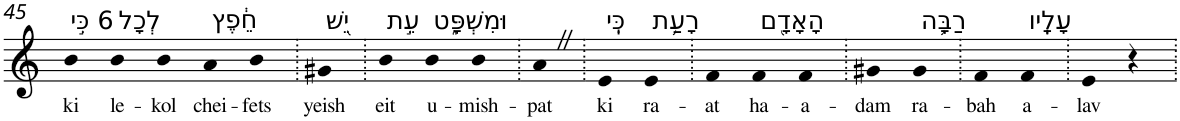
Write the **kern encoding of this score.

**kern	**text
*part1	*part1
*staff1	*staff1
*I"Piano	*
*I'Pno	*
!!LO:PB:g=z
*clefG2	*
*k[]	*
=45	=45
!LO:TX:a:t=6 כִּ֣י	!
!	!LO:LY:b
4b	ki
!LO:TX:a:t=לְכָל	!
!	!LO:LY:b
4b	le-
!	!LO:LY:b
4b	-kol
!LO:TX:a:t=חֵ֔פֶץ	!
!	!LO:LY:b
4a	chei-
!	!LO:LY:b
4b	-fets
=46.	=46.
!LO:TX:a:t=יֵ֖שׁ	!
!	!LO:LY:b
4g#X	yeish
=47.	=47.
!LO:TX:a:t=עֵ֣ת	!
!	!LO:LY:b
4b	eit
!LO:TX:a:t=וּמִשְׁפָּ֑ט	!
!	!LO:LY:b
4b	u-
!	!LO:LY:b
4b	-mish-
=48.	=48.
!	!LO:LY:b
4aZ	-pat
=49.	=49.
!LO:TX:a:t=כִּֽי	!
!	!LO:LY:b
4e	ki
!LO:TX:a:t=רָעַ֥ת	!
!	!LO:LY:b
4e	ra-
=50.	=50.
!	!LO:LY:b
4f	-at
!LO:TX:a:t=הָאָדָ֖ם	!
!	!LO:LY:b
4f	ha-
!	!LO:LY:b
4f	-a-
=51.	=51.
!	!LO:LY:b
4g#X	-dam
!LO:TX:a:t=רַבָּ֥ה	!
!	!LO:LY:b
4g#	ra-
=52.	=52.
!	!LO:LY:b
4f	-bah
!LO:TX:a:t=עָלָֽיו	!
!	!LO:LY:b
4f	a-
=53.	=53.
!	!LO:LY:b
4e	-lav
4r	.
=.	=.
*-	*-
